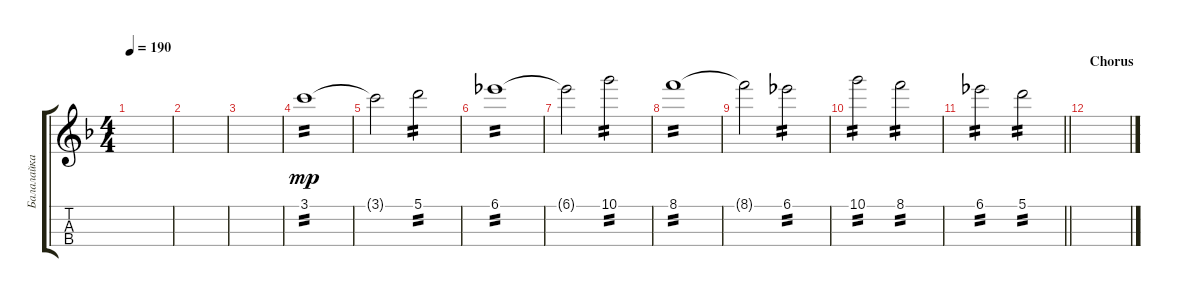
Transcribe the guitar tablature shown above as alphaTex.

\track ("Балалайка" "Балалайка") {instrument acousticguitarsteel}
\staff {score tabs}
\tuning (A4 E4 E4 G3) {hide}
\ts (4 4)
\tempo 190
\clef g2
\ks dminor
|
|
|
3.1.1{tp 2 dy mp} |
3.1{t}.2 5.1.2{tp 2} |
6.1.1{tp 2} |
6.1{t}.2 10.1.2{tp 2} |
8.1.1{tp 2} |
8.1{t}.2 6.1.2{tp 2} |
10.1.2{tp 2} 8.1.2{tp 2} |
\barLineRight lightlight
6.1.2{tp 2} 5.1.2{tp 2} |
\section ("" "Chorus")
